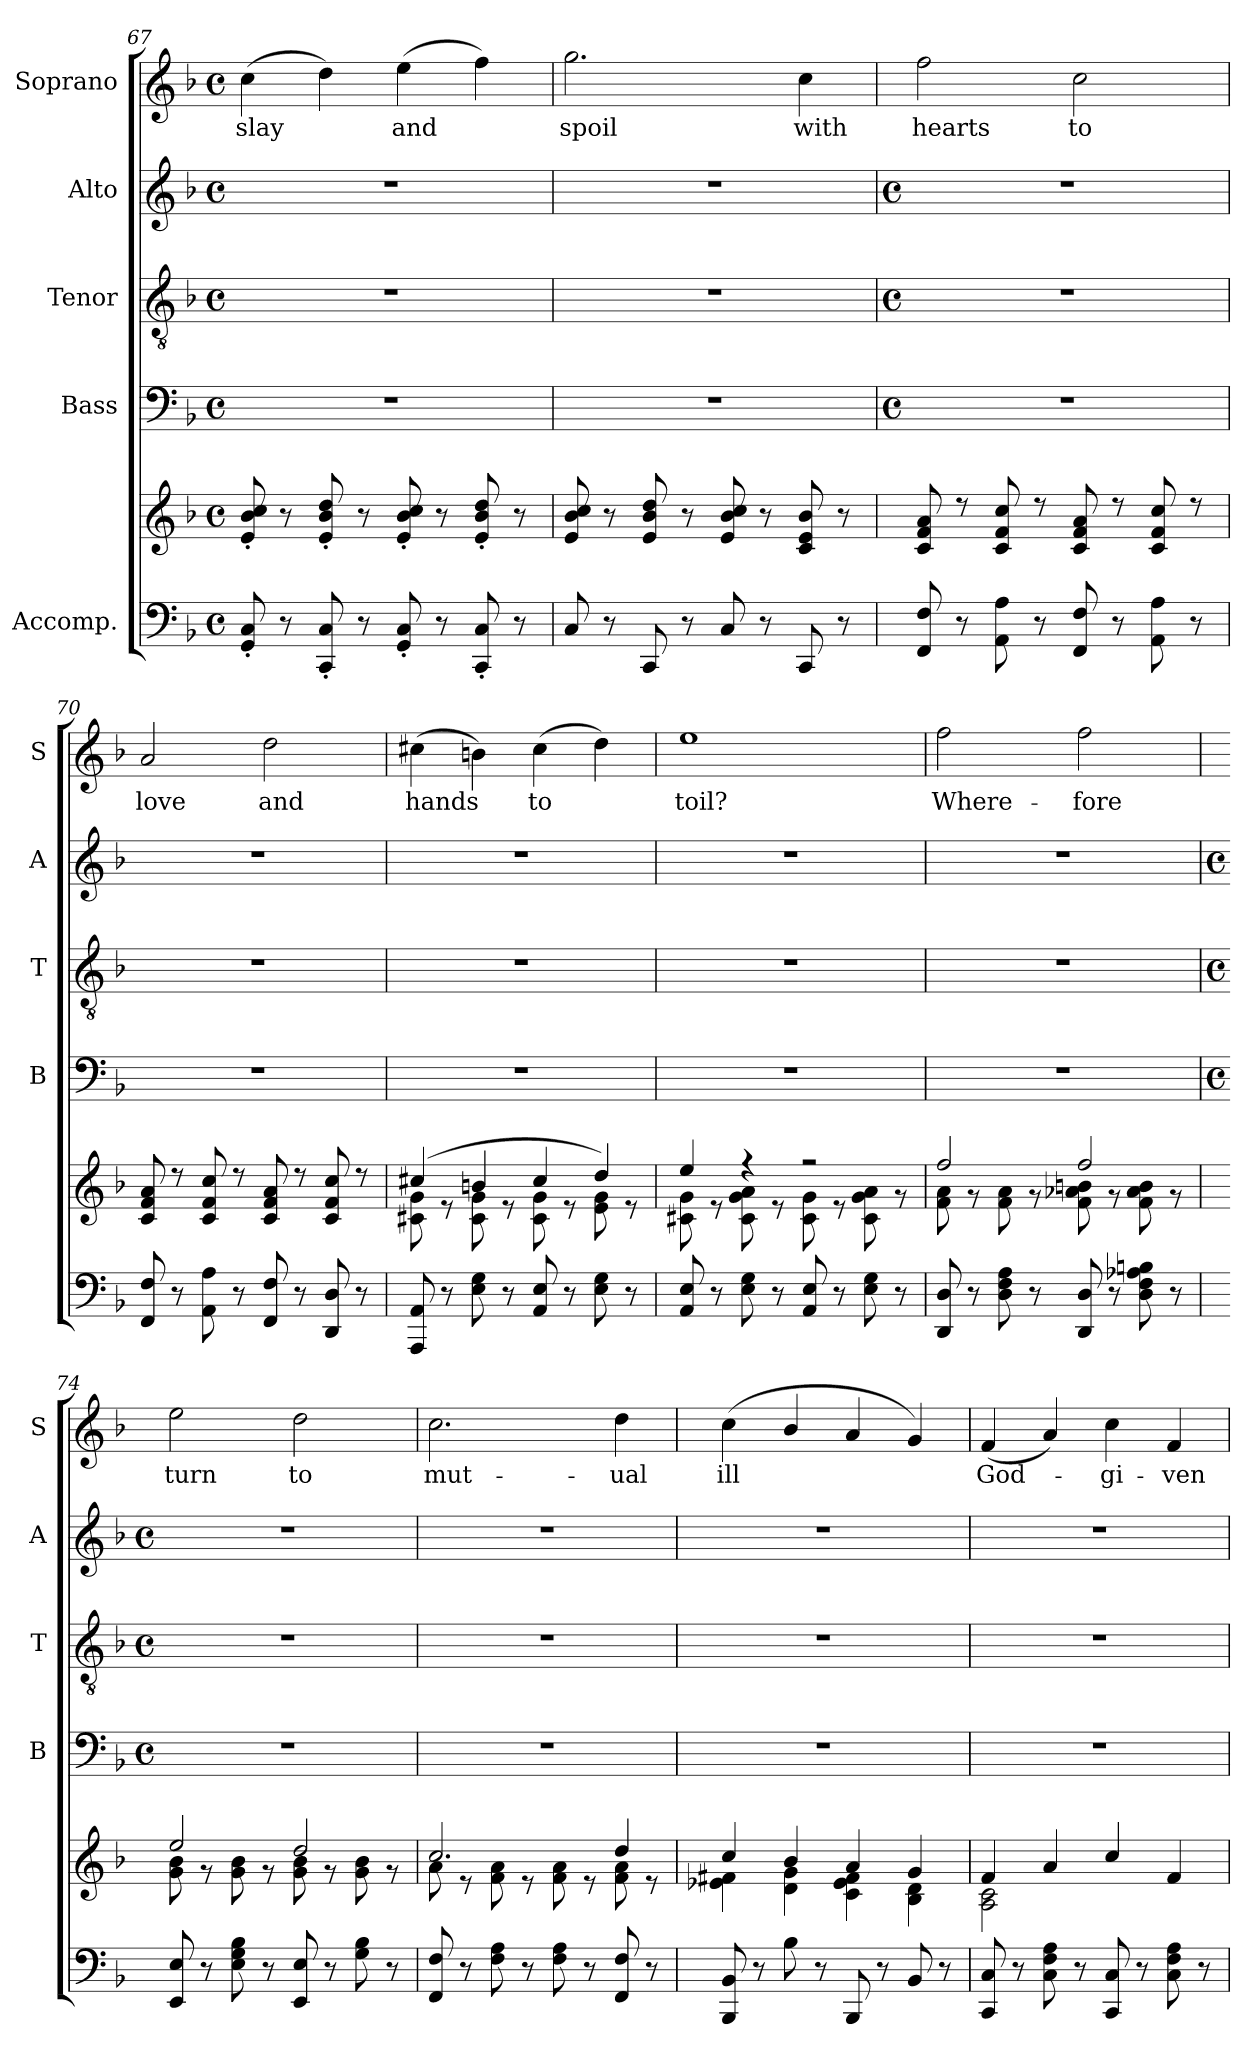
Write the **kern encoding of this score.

**kern	**kern	**kern	**kern	**kern	**kern	**text
*part5	*part5	*part4	*part3	*part2	*part1	*part1
*staff6	*staff5	*staff4	*staff3	*staff2	*staff1	*staff1
*I"Accomp.	*	*I"Bass	*I"Tenor	*I"Alto	*I"Soprano	*
*	*	*I'B	*I'T	*I'A	*I'S	*
*clefF4	*clefG2	*clefF4	*clefGv2	*clefG2	*clefG2	*
*k[b-]	*k[b-]	*k[b-]	*k[b-]	*k[b-]	*k[b-]	*
*F:	*F:	*F:	*F:	*F:	*F:	*
*M4/4	*M4/4	*M4/4	*M4/4	*M4/4	*M4/4	*
*met(c)	*met(c)	*met(c)	*met(c)	*met(c)	*met(c)	*
=67	=67	=67	=67	=67	=67	=67
!	!	!	!	!	!	!LO:LY:b
8GG' 8C'	8e' 8b-' 8cc'	1r	1r	1r	(>4cc	slay
8r	8r	.	.	.	.	.
8CC' 8C'	8e' 8b-' 8dd'	.	.	.	4dd)	.
8r	8r	.	.	.	.	.
!	!	!	!	!	!	!LO:LY:b
8GG' 8C'	8e' 8b-' 8cc'	.	.	.	(>4ee	and
8r	8r	.	.	.	.	.
8CC' 8C'	8e' 8b-' 8dd'	.	.	.	4ff)	.
8r	8r	.	.	.	.	.
=68	=68	=68	=68	=68	=68	=68
!	!	!	!	!	!	!LO:LY:b
8C	8e 8b- 8cc	1r	1r	1r	2.gg	spoil
8r	8r	.	.	.	.	.
8CC	8e 8b- 8dd	.	.	.	.	.
8r	8r	.	.	.	.	.
8C	8e 8b- 8cc	.	.	.	.	.
8r	8r	.	.	.	.	.
!	!	!	!	!	!	!LO:LY:b
8CC	8c 8e 8b-	.	.	.	4cc	with
8r	8r	.	.	.	.	.
!!LO:LB:g=z
=69	=69	=69	=69	=69	=69	=69
*	*	*M4/4	*M4/4	*M4/4	*	*
*	*	*met(c)	*met(c)	*met(c)	*	*
*	*^	*	*	*	*	*
!	!	!	!	!	!	!	!LO:LY:b
8FF 8F	8c 8f 8a	1ryy	1r	1r	1r	2ff	hearts
8r	8r	.	.	.	.	.	.
8AA 8A	8c 8f 8cc	.	.	.	.	.	.
8r	8r	.	.	.	.	.	.
!	!	!	!	!	!	!	!LO:LY:b
8FF 8F	8c 8f 8a	.	.	.	.	2cc	to
8r	8r	.	.	.	.	.	.
8AA 8A	8c 8f 8cc	.	.	.	.	.	.
8r	8r	.	.	.	.	.	.
=70	=70	=70	=70	=70	=70	=70	=70
!	!	!	!	!	!	!	!LO:LY:b
8FF 8F	8c 8f 8a	1ryy	1r	1r	1r	2a	love
8r	8r	.	.	.	.	.	.
8AA 8A	8c 8f 8cc	.	.	.	.	.	.
8r	8r	.	.	.	.	.	.
!	!	!	!	!	!	!	!LO:LY:b
8FF 8F	8c 8f 8a	.	.	.	.	2dd	and
8r	8r	.	.	.	.	.	.
8DD 8D	8c 8f 8cc	.	.	.	.	.	.
8r	8r	.	.	.	.	.	.
=71	=71	=71	=71	=71	=71	=71	=71
!	!	!	!	!	!	!	!LO:LY:b
8AAA 8AA	(<4cc#X/	8c#X\ 8g\	1r	1r	1r	(>4cc#X	hands
8r	.	8r	.	.	.	.	.
8E 8G	4bn/	8c#\ 8g\	.	.	.	4bn)	.
8r	.	8r	.	.	.	.	.
!	!	!	!	!	!	!	!LO:LY:b
8AA 8E	4cc#/	8c#\ 8g\	.	.	.	(>4cc#	to
8r	.	8r	.	.	.	.	.
8E 8G	4dd/)	8e\ 8g\	.	.	.	4dd)	.
8r	.	8r	.	.	.	.	.
=72	=72	=72	=72	=72	=72	=72	=72
!	!	!	!	!	!	!	!LO:LY:b
8AA 8E	4ee	8c#X\ 8g\	1r	1r	1r	1ee	toil?
8r	.	8r	.	.	.	.	.
8E 8G	4r	8c#\ 8g\ 8a\	.	.	.	.	.
8r	.	8r	.	.	.	.	.
8AA 8E	2r	8c#\ 8g\	.	.	.	.	.
8r	.	8r	.	.	.	.	.
8E 8G	.	8c#\ 8g\ 8a\	.	.	.	.	.
8r	.	8r	.	.	.	.	.
=73	=73	=73	=73	=73	=73	=73	=73
!	!	!	!	!	!	!	!LO:LY:b
8DD 8D	2ff	8f\ 8a\	1r	1r	1r	2ff	Where-
8r	.	8r	.	.	.	.	.
8D 8F 8A	.	8f\ 8a\	.	.	.	.	.
8r	.	8r	.	.	.	.	.
!	!	!	!	!	!	!	!LO:LY:b
8DD 8D	2ff	8f\ 8a-X\ 8bn\	.	.	.	2ff	-fore
8r	.	8r	.	.	.	.	.
8D 8F 8A-X 8Bn	.	8f\ 8a-\ 8b\	.	.	.	.	.
8r	.	8r	.	.	.	.	.
!!LO:LB:g=z
=74	=74	=74	=74	=74	=74	=74	=74
*	*	*	*M4/4	*M4/4	*M4/4	*	*
*	*	*	*met(c)	*met(c)	*met(c)	*	*
!	!	!	!	!	!	!	!LO:LY:b
8EE 8E	2ee/	8g\ 8b-\	1r	1r	1r	2ee	turn
8r	.	8r	.	.	.	.	.
8E 8G 8B-	.	8g\ 8b-\	.	.	.	.	.
8r	.	8r	.	.	.	.	.
!	!	!	!	!	!	!	!LO:LY:b
8EE 8E	2dd/	8g\ 8b-\	.	.	.	2dd	to
8r	.	8r	.	.	.	.	.
8G 8B-	.	8g\ 8b-\	.	.	.	.	.
8r	.	8r	.	.	.	.	.
=75	=75	=75	=75	=75	=75	=75	=75
!	!	!	!	!	!	!	!LO:LY:b
8FF 8F	2.cc/	8a\	1r	1r	1r	2.cc	mut-
8r	.	8r	.	.	.	.	.
8F 8A	.	8f\ 8a\	.	.	.	.	.
8r	.	8r	.	.	.	.	.
8F 8A	.	8f\ 8a\	.	.	.	.	.
8r	.	8r	.	.	.	.	.
!	!	!	!	!	!	!	!LO:LY:b
8FF 8F	4dd/	8f\ 8a\	.	.	.	4dd	-ual
8r	.	8r	.	.	.	.	.
=76	=76	=76	=76	=76	=76	=76	=76
!	!	!	!	!	!	!	!LO:LY:b
8BBB- 8BB-	4cc/	4e-X\ 4f#X\	1r	1r	1r	(<4cc	ill
8r	.	.	.	.	.	.	.
8B-	4b-/	4d\ 4g\	.	.	.	4b-/	.
8r	.	.	.	.	.	.	.
8BBB-	4a/	4c\ 4e-\ 4f#\	.	.	.	4a	.
8r	.	.	.	.	.	.	.
8BB-	4g/	4B-\ 4d\	.	.	.	4g)	.
8r	.	.	.	.	.	.	.
=77	=77	=77	=77	=77	=77	=77	=77
!	!	!	!	!	!	!	!LO:LY:b
8CC 8C	4f/	2A\ 2c\	1r	1r	1r	(<4f	God-
8r	.	.	.	.	.	.	.
8C 8F 8A	4a/	.	.	.	.	4a)	.
8r	.	.	.	.	.	.	.
!	!	!	!	!	!	!	!LO:LY:b
8CC 8C	4cc/	2ryy	.	.	.	4cc	gi-
8r	.	.	.	.	.	.	.
!	!	!	!	!	!	!	!LO:LY:b
8C 8F 8A	4f/	.	.	.	.	4f	-ven
8r	.	.	.	.	.	.	.
*	*v	*v	*	*	*	*	*
=	=	=	=	=	=	=
*-	*-	*-	*-	*-	*-	*-
